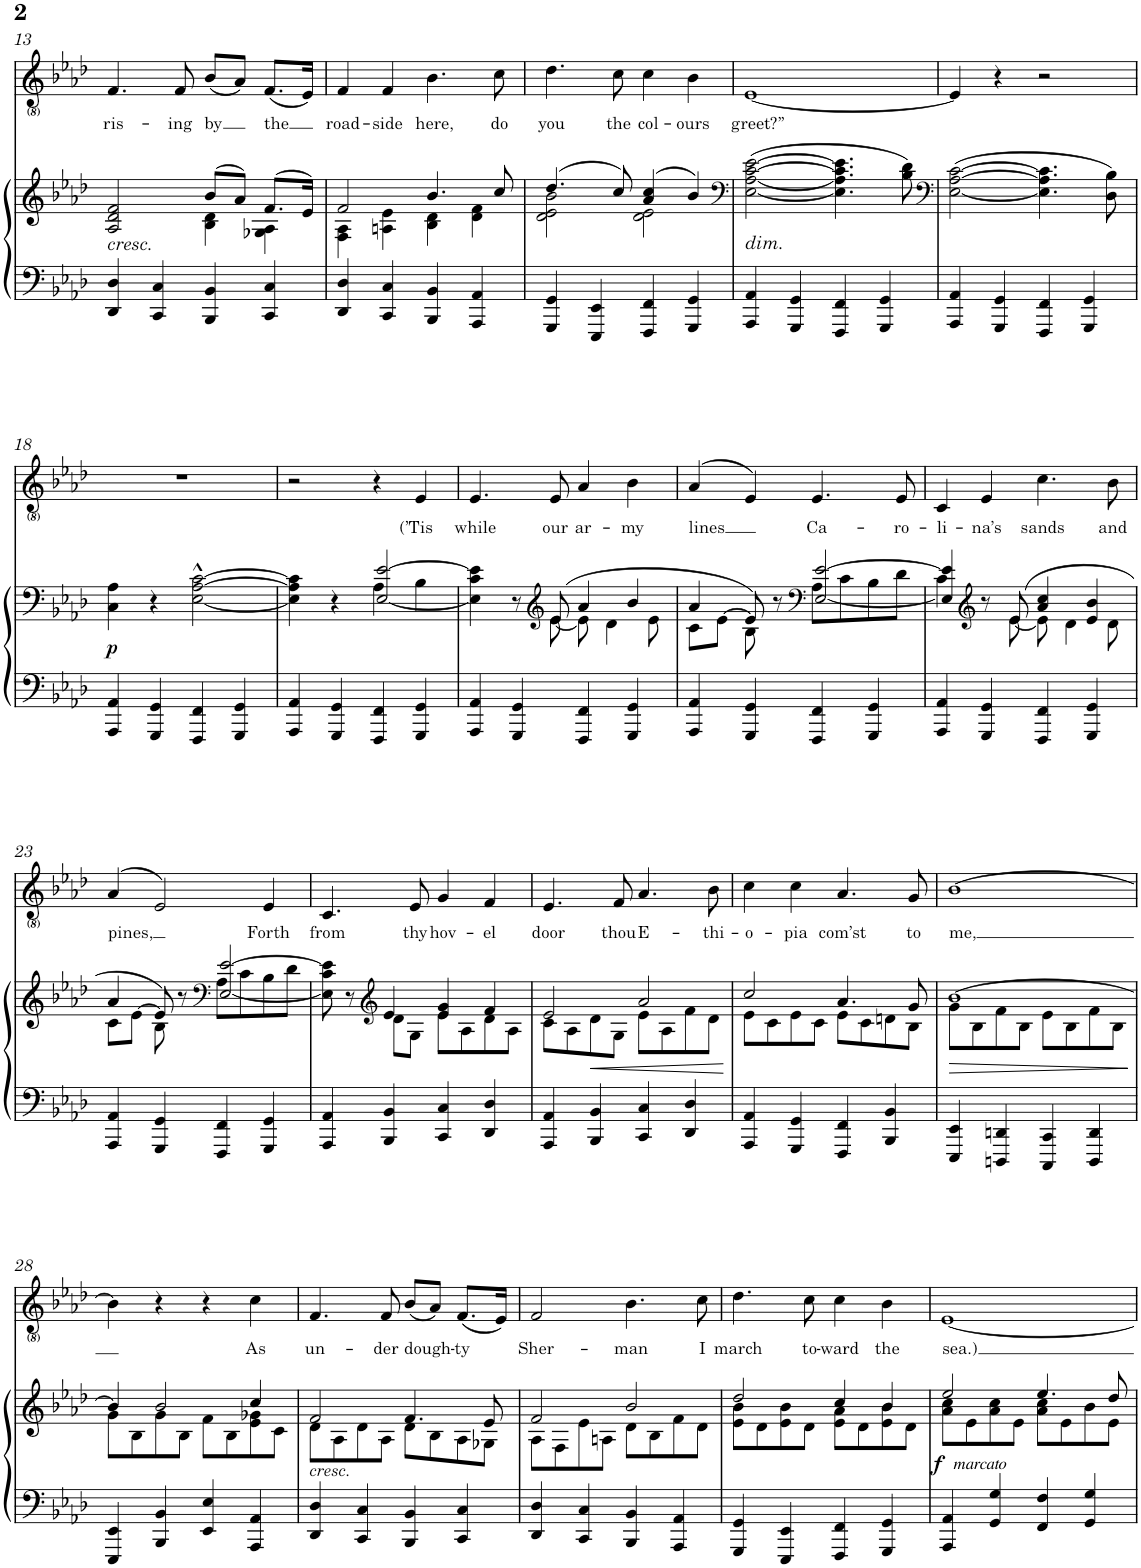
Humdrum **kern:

**kern	**kern	**dynam	**kern	**text
*part2	*part2	*part2	*part1	*part1
*staff3	*staff2	*staff2/3	*staff1	*staff1
*I"Piano	*	*	*I"Voice	*
*I'Pno	*	*	*	*
!!LO:PB:g=z
*clefF4	*clefG2	*	*clefG2	*
*k[b-e-a-d-]	*k[b-e-a-d-]	*	*k[b-e-a-d-]	*
*M4/4	*M4/4	*	*M4/4	*
=13	=13	=13	=13	=13
*	*^	*	*	*
!	!LO:TX:b:i:t=cresc.	!	!	!	!
!	!	!	!	!	!LO:LY:b
4DD-/' 4D-/'	2A-/ 2d-/ 2f/	2ryy	.	4.f/	ris-
4CC/' 4C/'	.	.	.	.	.
!	!	!	!	!	!LO:LY:b
.	.	.	.	8f/	-ing
!	!	!	!	!	!LO:LY:b
4BBB-/' 4BB-/'	(8b-/L	4B-\ 4d-\	.	(8b-/L	by
.	8a-/J)	.	.	8a-/J)	.
!	!	!	!	!	!LO:LY:b
4CC/' 4C/'	(8.f/L	4G-X\ 4A-\	.	(8.f/L	the
.	16e-/Jk)	.	.	16e-/Jk)	.
=14	=14	=14	=14	=14	=14
!	!	!	!	!	!LO:LY:b
4DD-/' 4D-/'	2f/	4F\ 4A-\	.	4f/	road-
!	!	!	!	!	!LO:LY:b
4CC/' 4C/'	.	4An\ 4e-\	.	4f/	-side
!	!	!	!	!	!LO:LY:b
4BBB-/' 4BB-/'	4.b-/	4B-\ 4d-\	.	4.b-\	here,
4AAA-/' 4AA-/'	.	4d-\ 4f\	.	.	.
!	!	!	!	!	!LO:LY:b
.	8cc/	.	.	8cc\	do
=15	=15	=15	=15	=15	=15
!	!	!	!	!	!LO:LY:b
4GGG/' 4GG/'	(4.dd-/	2d-\ 2e-\ 2b-\	.	4.dd-\	you
4EEE-/' 4EE-/'	.	.	.	.	.
!	!	!	!	!	!LO:LY:b
.	8cc/)	.	.	8cc\	the
!	!	!	!	!	!LO:LY:b
4FFF/' 4FF/'	(4a-/ 4cc/	2d-\ 2e-\	.	4cc\	col-
!	!	!	!	!	!LO:LY:b
4GGG/' 4GG/'	4b-/)	.	.	4b-\	-ours
*	*v	*v	*	*	*
=16	=16	=16	=16	=16
*	*clefF4	*	*	*
!	!LO:TX:b:i:t=dim.	!	!	!
!	!	!	!	!LO:LY:b
4AAA-/' 4AA-/'	([2E-\ [2A-\ [2c\ [2e-\	.	[1e-	greet?”
4GGG/' 4GG/'	.	.	.	.
4FFF/' 4FF/'	4.E-\] 4.A-\] 4.c\] 4.e-\]	.	.	.
4GGG/' 4GG/'	.	.	.	.
.	8B-\ 8d-\)	.	.	.
=17	=17	=17	=17	=17
*	*clefF4	*	*	*
4AAA-/' 4AA-/'	([2E-\ [2A-\ [2c\	.	4e-/]	.
4GGG/' 4GG/'	.	.	4r	.
4FFF/' 4FF/'	4.E-\] 4.A-\] 4.c\]	.	2r	.
4GGG/' 4GG/'	.	.	.	.
.	8D-\ 8B-\)	.	.	.
!!LO:LB:g=z
=18	=18	=18	=18	=18
!	!	!LO:DY:b	!	!
4AAA-/' 4AA-/'	4C\ 4A-\	p	1r	.
4GGG/' 4GG/'	4r	.	.	.
4FFF/' 4FF/'	[2E-\^^ [2A-\^^ [2c\^^	.	.	.
4GGG/' 4GG/'	.	.	.	.
=19	=19	=19	=19	=19
*	*^	*	*	*
4AAA-/' 4AA-/'	4E-\] 4A-\] 4c\]	2ryy	.	2r	.
4GGG/' 4GG/'	4r	.	.	.	.
4FFF/' 4FF/'	[<2E-/ [2e-/	4A-\	.	4r	.
!	!	!	!	!	!LO:LY:b
4GGG/' 4GG/'	.	4B-\	.	4e-/	(’Tis
=20	=20	=20	=20	=20	=20
!	!	!	!	!	!LO:LY:b
4AAA-/' 4AA-/'	4E-\] 4c\ 4e-\]	4.ryy	.	4.e-/	while
4GGG/' 4GG/'	8r	.	.	.	.
*	*clefG2	*	*	*	*
!	!	!	!	!	!LO:LY:b
.	(8e-/	[8e-\	.	8e-/	our
!	!	!	!	!	!LO:LY:b
4FFF/' 4FF/'	4a-/	8e-\]	.	4a-/	ar-
.	.	4d-\	.	.	.
!	!	!	!	!	!LO:LY:b
4GGG/' 4GG/'	4b-/	.	.	4b-\	-my
.	.	8e-\	.	.	.
=21	=21	=21	=21	=21	=21
!	!	!	!	!	!LO:LY:b
4AAA-/' 4AA-/'	4a-/	8c\L	.	(>4a-/	lines
.	.	[>8e-\J	.	.	.
4GGG/' 4GG/'	8e-/])	8B-\	.	4e-/)	.
.	8r	8ryy	.	.	.
*	*clefF4	*	*	*	*
!	!	!	!	!	!LO:LY:b
4FFF/' 4FF/'	[<2E-/ [2e-/	8A-\L	.	4.e-/	Ca-
.	.	8c\	.	.	.
4GGG/' 4GG/'	.	8B-\	.	.	.
!	!	!	!	!	!LO:LY:b
.	.	8d-\J	.	8e-/	-ro-
=22	=22	=22	=22	=22	=22
!	!	!	!	!	!LO:LY:b
4AAA-/' 4AA-/'	4E-/] 4e-/]	4c\	.	4c/	-li-
*	*clefG2	*	*	*	*
!	!	!	!	!	!LO:LY:b
4GGG/' 4GG/'	8r	8ryy	.	4e-/	-na’s
.	(8e-/	[8e-\	.	.	.
!	!	!	!	!	!LO:LY:b
4FFF/' 4FF/'	4a-/ 4cc/	8e-\]	.	4.cc\	sands
.	.	4d-\	.	.	.
4GGG/' 4GG/'	4e-/ 4b-/	.	.	.	.
!	!	!	!	!	!LO:LY:b
.	.	8d-\	.	8b-\	and
!!LO:LB:g=z
=23	=23	=23	=23	=23	=23
!	!	!	!	!	!LO:LY:b
4AAA-/' 4AA-/'	4a-/	8c\L	.	(>4a-/	pines,
.	.	[>8e-\J	.	.	.
4GGG/' 4GG/'	8e-/])	8B-\	.	2e-/)	.
.	8r	8ryy	.	.	.
*	*clefF4	*	*	*	*
4FFF/' 4FF/'	[<2E-/ [2e-/	8A-\L	.	.	.
.	.	8c\	.	.	.
!	!	!	!	!	!LO:LY:b
4GGG/' 4GG/'	.	8B-\	.	4e-/	Forth
.	.	8d-\J	.	.	.
=24	=24	=24	=24	=24	=24
!	!	!	!	!	!LO:LY:b
4AAA-/' 4AA-/'	8E-\] 8c\ 8e-\]	4ryy	.	4.c/	from
.	8r	.	.	.	.
*	*clefG2	*	*	*	*
4BBB-/' 4BB-/'	4e-/	8d-\L	.	.	.
!	!	!	!	!	!LO:LY:b
.	.	8G\J	.	8e-/	thy
!	!	!	!	!	!LO:LY:b
4CC/' 4C/'	4e-/ 4g/	8e-\L	.	4g/	hov-
.	.	8A-\	.	.	.
!	!	!	!	!	!LO:LY:b
4DD-/' 4D-/'	4f/	8d-\	.	4f/	-el
.	.	8A-\J	.	.	.
=25	=25	=25	=25	=25	=25
!	!	!	!	!	!LO:LY:b
4AAA-/' 4AA-/'	2e-/	8c\L	.	4.e-/	door
.	.	8A-\	.	.	.
!	!	!	!LO:HP:b	!	!
4BBB-/' 4BB-/'	.	8d-\	<	.	.
!	!	!	!	!	!LO:LY:b
.	.	8G\J	.	8f/	thou
!	!	!	!	!	!LO:LY:b
4CC/' 4C/'	2a-/	8e-\L	.	4.a-/	E-
.	.	8A-\	.	.	.
4DD-/' 4D-/'	.	8f\	.	.	.
!	!	!	!	!	!LO:LY:b
.	.	8d-\J	.	8b-\	-thi-
=26	=26	=26	=26	=26	=26
!	!	!	!	!	!LO:LY:b
4AAA-/' 4AA-/'	2cc/	8e-\L	.	4cc\	-o-
.	.	8c\	.	.	.
!	!	!	!	!	!LO:LY:b
4GGG/' 4GG/'	.	8e-\	.	4cc\	-pia
.	.	8c\J	.	.	.
!	!	!	!	!	!LO:LY:b
4FFF/' 4FF/'	4.a-/	8e-\L	.	4.a-/	com’st
.	.	8c\	.	.	.
4BBB-/' 4BB-/'	.	8dn\	.	.	.
!	!	!	!	!	!LO:LY:b
.	8g/	8B-\J	.	8g/	to
=27	=27	=27	=27	=27	=27
!	!	!	!	!	!LO:LY:b
4EEE-/' 4EE-/'	[1b-	8g\L	.	[1b-	me,
.	.	8B-\	.	.	.
4DDDn/' 4DDn/'	.	8f\	.	.	.
.	.	8B-\J	.	.	.
4CCC/' 4CC/'	.	8e-\L	.	.	.
.	.	8B-\	.	.	.
4DDD/' 4DD/'	.	8f\	.	.	.
.	.	8B-\J	.	.	.
*	*v	*v	*	*	*
.	.	[	.	.
!!LO:LB:g=z
=28	=28	=28	=28	=28
*	*^	*	*	*
4EEE-/' 4EE-/'	4b-/]	8g\L	.	4b-\]	.
.	.	8B-\	.	.	.
4BBB-/' 4BB-/'	2b-/	8g\	.	4r	.
.	.	8B-\J	.	.	.
4EE-/' 4E-/'	.	8f\L	.	4r	.
.	.	8B-\	.	.	.
!	!	!	!	!	!LO:LY:b
4AAA-/' 4AA-/'	4cc/	8e-\ 8g-X\	.	4cc\	As
.	.	8c\J	.	.	.
=29	=29	=29	=29	=29	=29
!	!LO:TX:b:i:t=cresc.	!	!	!	!
!	!	!	!	!	!LO:LY:b
4DD-/' 4D-/'	2f/	8d-\L	.	4.f/	un-
.	.	8A-\	.	.	.
4CC/' 4C/'	.	8d-\	.	.	.
!	!	!	!	!	!LO:LY:b
.	.	8A-\J	.	8f/	-der
!	!	!	!	!	!LO:LY:b
4BBB-/' 4BB-/'	4.f/	8d-\L	.	(8b-/L	dough-
.	.	8B-\	.	8a-/J)	.
!	!	!	!	!	!LO:LY:b
4CC/' 4C/'	.	8A-\	.	(8.f/L	-ty
.	8e-/	8G-X\J	.	.	.
.	.	.	.	16e-/Jk)	.
=30	=30	=30	=30	=30	=30
!	!	!	!	!	!LO:LY:b
4DD-/' 4D-/'	2f/	8A-\L	.	2f/	Sher-
.	.	8F\	.	.	.
4CC/' 4C/'	.	8e-\	.	.	.
.	.	8An\J	.	.	.
!	!	!	!	!	!LO:LY:b
4BBB-/' 4BB-/'	2b-/	8d-\L	.	4.b-\	-man
.	.	8B-\	.	.	.
4AAA-/' 4AA-/'	.	8f\	.	.	.
!	!	!	!	!	!LO:LY:b
.	.	8d-\J	.	8cc\	I
=31	=31	=31	=31	=31	=31
!	!	!	!	!	!LO:LY:b
4GGG/' 4GG/'	2dd-/	8e-\ 8b-\L	.	4.dd-\	march
.	.	8d-\	.	.	.
4EEE-/' 4EE-/'	.	8e-\ 8b-\	.	.	.
!	!	!	!	!	!LO:LY:b
.	.	8d-\J	.	8cc\	to-
!	!	!	!	!	!LO:LY:b
4FFF/' 4FF/'	4cc/	8e-\ 8a-\L	.	4cc\	-ward
.	.	8d-\	.	.	.
!	!	!	!	!	!LO:LY:b
4GGG/' 4GG/'	4b-/	8e-\ 8b-\	.	4b-\	the
.	.	8d-\J	.	.	.
=32	=32	=32	=32	=32	=32
!	!	!	!LO:DY:b	!	!LO:LY:b
!	!	!	!LO:DY:n=1:b	!	!
4AAA-/' 4AA-/'	2ee-/	8a-\ 8cc\L	f other-dynamics	[1e-	sea.)
.	.	8e-\	.	.	.
4GG/' 4G/'	.	8a-\ 8cc\	.	.	.
.	.	8e-\J	.	.	.
4FF/' 4F/'	4.ee-/	8a-\ 8cc\L	.	.	.
.	.	8e-\	.	.	.
4GG/' 4G/'	.	8b-\	.	.	.
.	8dd-/	8e-\J	.	.	.
*	*v	*v	*	*	*
=	=	=	=	=
*-	*-	*-	*-	*-
